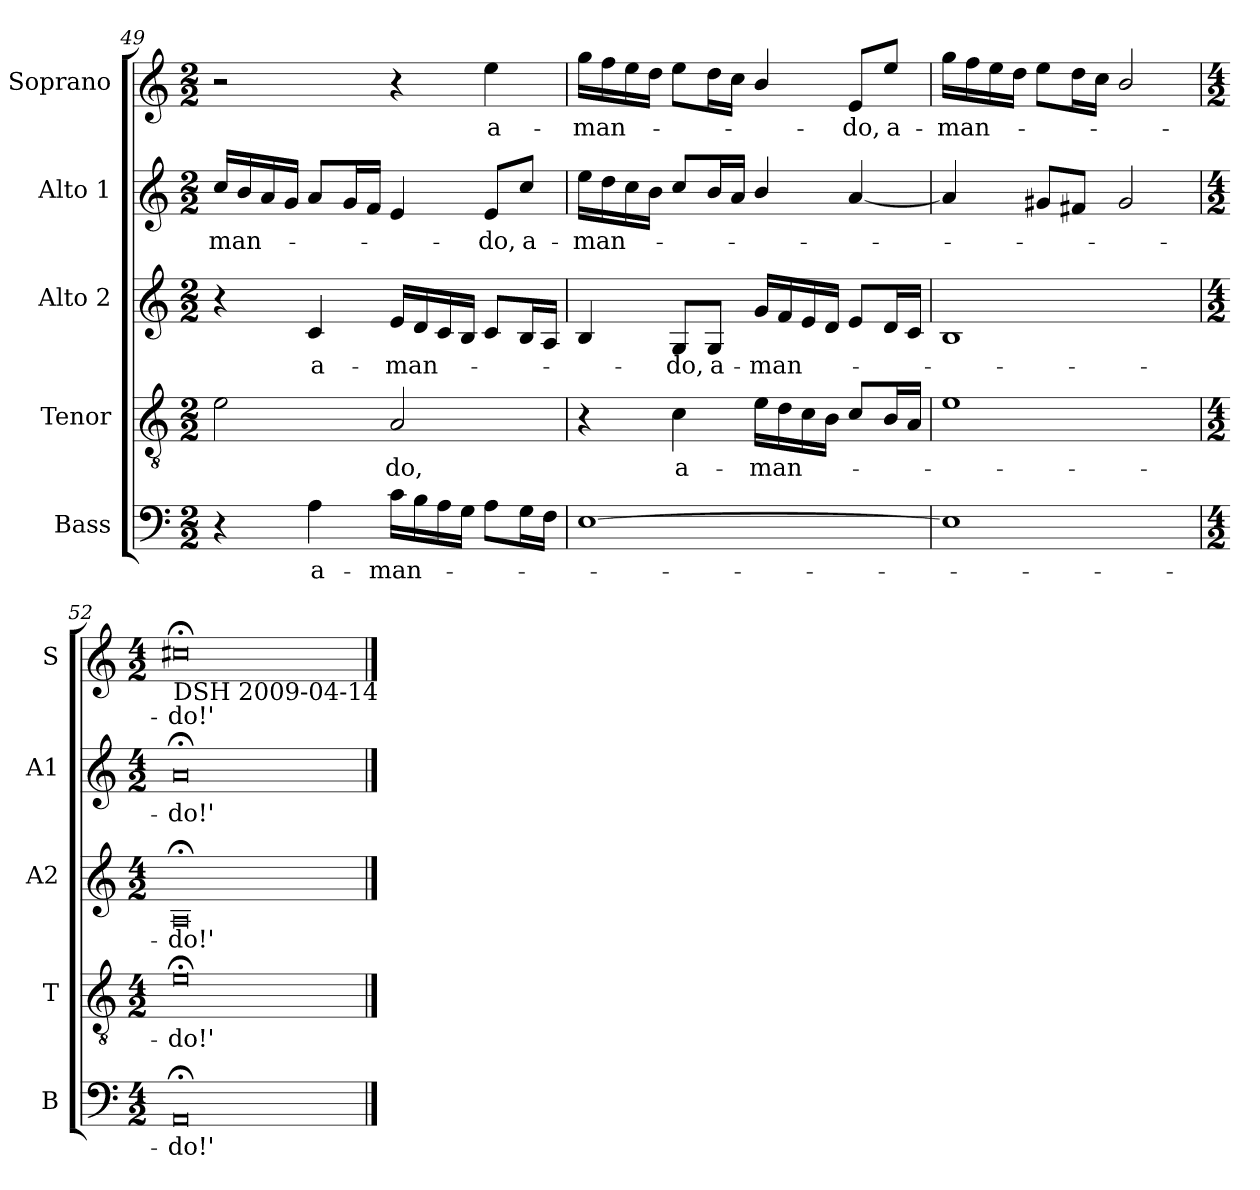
**kern	**text	**kern	**text	**kern	**text	**kern	**text	**kern	**text
*part5	*part5	*part4	*part4	*part3	*part3	*part2	*part2	*part1	*part1
*staff5	*staff5	*staff4	*staff4	*staff3	*staff3	*staff2	*staff2	*staff1	*staff1
*I"Bass	*	*I"Tenor	*	*I"Alto 2	*	*I"Alto 1	*	*I"Soprano	*
*I'B	*	*I'T	*	*I'A2	*	*I'A1	*	*I'S	*
*clefF4	*	*clefGv2	*	*clefG2	*	*clefG2	*	*clefG2	*
*	*	*ITrd7c12	*	*	*	*	*	*	*
*k[]	*	*k[]	*	*k[]	*	*k[]	*	*k[]	*
*C:	*	*C:	*	*C:	*	*C:	*	*C:	*
*M2/2	*	*M2/2	*	*M2/2	*	*M2/2	*	*M2/2	*
=49	=49	=49	=49	=49	=49	=49	=49	=49	=49
!	!	!	!	!	!	!	!LO:LY:b:color=#000000	!	!
4r	.	2Ei\	.	4r	.	16cci/LL	-man-	2r	.
.	.	.	.	.	.	16bi/	.	.	.
.	.	.	.	.	.	16ai/	.	.	.
.	.	.	.	.	.	16gi/JJ	.	.	.
!	!LO:LY:b:color=#000000	!	!	!	!	!	!	!	!
!	!	!	!	!	!LO:LY:b:color=#000000	!	!	!	!
4Ai\	a-	.	.	4ci/	a-	8ai/L	.	.	.
.	.	.	.	.	.	16gi/L	.	.	.
.	.	.	.	.	.	16fi/JJ	.	.	.
!	!LO:LY:b:color=#000000	!	!	!	!	!	!	!	!
!	!	!	!LO:LY:b:color=#000000	!	!	!	!	!	!
!	!	!	!	!	!LO:LY:b:color=#000000	!	!	!	!
16ci\LL	-man-	2AAi/	-do,	16ei/LL	-man-	4ei/	.	4r	.
16Bi\	.	.	.	16di/	.	.	.	.	.
16Ai\	.	.	.	16ci/	.	.	.	.	.
16Gi\JJ	.	.	.	16Bi/JJ	.	.	.	.	.
!	!	!	!	!	!	!	!LO:LY:b:color=#000000	!	!
!	!	!	!	!	!	!	!	!	!LO:LY:b:color=#000000
8Ai\L	.	.	.	8ci/L	.	8ei/L	-do,	4eei\	a-
!	!	!	!	!	!	!	!LO:LY:b:color=#000000	!	!
16Gi\L	.	.	.	16Bi/L	.	8cci/J	a-	.	.
16Fi\JJ	.	.	.	16Ai/JJ	.	.	.	.	.
!!LO:LB:g=z
=50	=50	=50	=50	=50	=50	=50	=50	=50	=50
!	!	!	!	!	!	!	!LO:LY:b:color=#000000	!	!
!	!	!	!	!	!	!	!	!	!LO:LY:b:color=#000000
[1Ei	.	4r	.	4Bi/	.	16eei\LL	-man-	16ggi\LL	-man-
.	.	.	.	.	.	16ddi\	.	16ffi\	.
.	.	.	.	.	.	16cci\	.	16eei\	.
.	.	.	.	.	.	16bi\JJ	.	16ddi\JJ	.
!	!	!	!LO:LY:b:color=#000000	!	!	!	!	!	!
!	!	!	!	!	!LO:LY:b:color=#000000	!	!	!	!
.	.	4Ci\	a-	8Gi/L	-do,	8cci/L	.	8eei\L	.
!	!	!	!	!	!LO:LY:b:color=#000000	!	!	!	!
.	.	.	.	8Gi/J	a-	16bi/L	.	16ddi\L	.
.	.	.	.	.	.	16ai/JJ	.	16cci\JJ	.
!	!	!	!LO:LY:b:color=#000000	!	!	!	!	!	!
!	!	!	!	!	!LO:LY:b:color=#000000	!	!	!	!
.	.	16Ei\LL	-man-	16gi/LL	-man-	4bi/	.	4bi/	.
.	.	16Di\	.	16fi/	.	.	.	.	.
.	.	16Ci\	.	16ei/	.	.	.	.	.
.	.	16BBi\JJ	.	16di/JJ	.	.	.	.	.
!	!	!	!	!	!	!	!	!	!LO:LY:b:color=#000000
.	.	8Ci/L	.	8ei/L	.	[4ai/	.	8ei/L	-do,
!	!	!	!	!	!	!	!	!	!LO:LY:b:color=#000000
.	.	16BBi/L	.	16di/L	.	.	.	8eei/J	a-
.	.	16AAi/JJ	.	16ci/JJ	.	.	.	.	.
=51	=51	=51	=51	=51	=51	=51	=51	=51	=51
!	!	!	!	!	!	!	!	!	!LO:LY:b:color=#000000
1Ei]	.	1Ei	.	1Bi	.	4ai/]	.	16ggi\LL	-man-
.	.	.	.	.	.	.	.	16ffi\	.
.	.	.	.	.	.	.	.	16eei\	.
.	.	.	.	.	.	.	.	16ddi\JJ	.
.	.	.	.	.	.	8g#Xi/L	.	8eei\L	.
.	.	.	.	.	.	8f#Xi/J	.	16ddi\L	.
.	.	.	.	.	.	.	.	16cci\JJ	.
.	.	.	.	.	.	2g#i/	.	2bi/	.
=52	=52	=52	=52	=52	=52	=52	=52	=52	=52
*M4/2	*	*M4/2	*	*M4/2	*	*M4/2	*	*M4/2	*
!	!LO:LY:b:color=#000000	!	!	!	!	!	!	!	!
!	!	!	!LO:LY:b:color=#000000	!	!	!	!	!	!
!	!	!	!	!	!LO:LY:b:color=#000000	!	!	!	!
!	!	!	!	!	!	!	!LO:LY:b:color=#000000	!	!
!	!	!	!	!	!	!	!	!LO:TX:b:t=DSH 2009-04-14	!
!	!	!	!	!	!	!	!	!	!LO:LY:b:color=#000000
0AA;i	-do!'	0E;i	-do!'	0A;i	-do!'	0a;i	-do!'	0cc#X;i	-do!'
==	==	==	==	==	==	==	==	==	==
*-	*-	*-	*-	*-	*-	*-	*-	*-	*-
